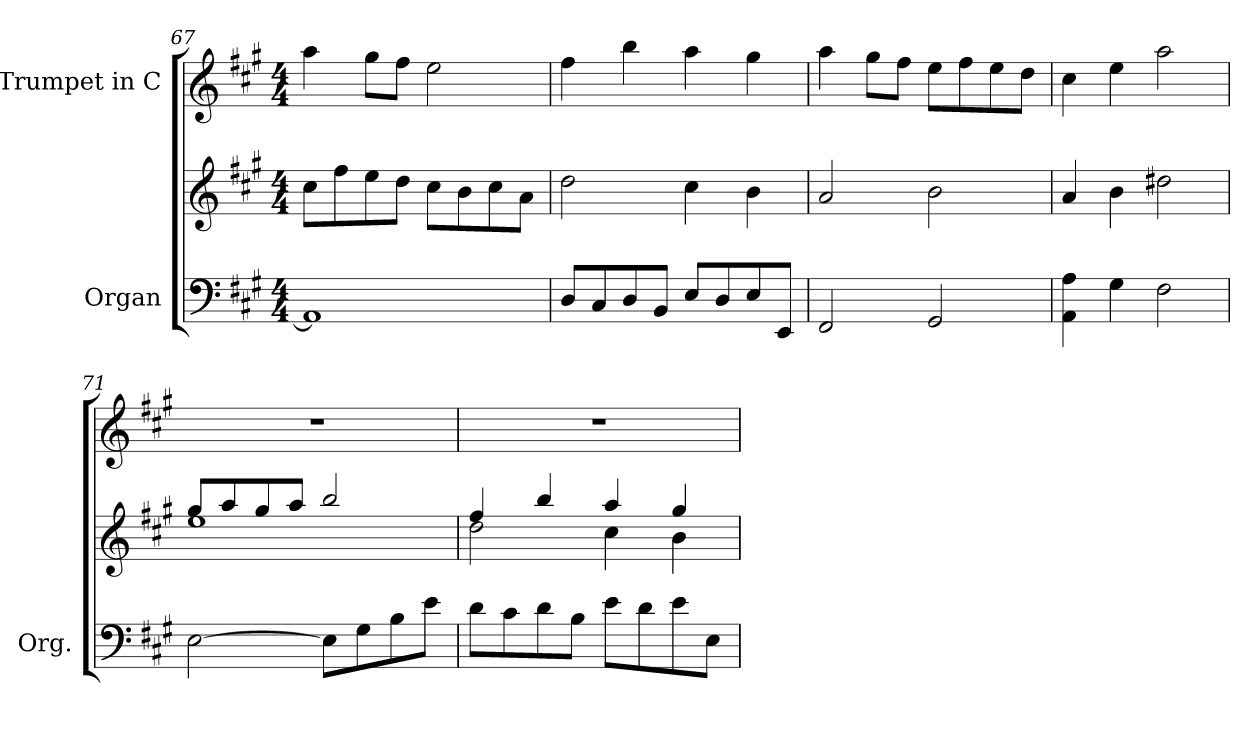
**kern	**kern	**kern
*part2	*part2	*part1
*staff3	*staff2	*staff1
*I"Organ	*	*I"Trumpet in C
*I'Org.	*	*
*clefF4	*clefG2	*clefG2
*k[f#c#g#]	*k[f#c#g#]	*k[f#c#g#]
*A:	*A:	*A:
*M4/4	*M4/4	*M4/4
=67	=67	=67
1AA]	8cc#\L	4aa\
.	8ff#\	.
.	8ee\	8gg#\L
.	8dd\J	8ff#\J
.	8cc#\L	2ee\
.	8b\	.
.	8cc#\	.
.	8a\J	.
=68	=68	=68
8D/L	2dd\	4ff#\
8C#/	.	.
8D/	.	4bb\
8BB/J	.	.
8E/L	4cc#\	4aa\
8D/	.	.
8E/	4b\	4gg#\
8EE/J	.	.
!!LO:LB:g=z
=69	=69	=69
2FF#/	2a/	4aa\
.	.	8gg#\L
.	.	8ff#\J
2GG#/	2b\	8ee\L
.	.	8ff#\
.	.	8ee\
.	.	8dd\J
=70	=70	=70
4AA\ 4A\	4a/	4cc#\
4G#\	4b\	4ee\
2F#\	2dd#X\	2aa\
=71	=71	=71
*	*^	*
[2E\	8gg#/L	1ee	1r
.	8aa/	.	.
.	8gg#/	.	.
.	8aa/J	.	.
8E\L]	2bb/	.	.
8G#\	.	.	.
8B\	.	.	.
8e\J	.	.	.
=72	=72	=72	=72
8d\L	4ff#/	2dd\	1r
8c#\	.	.	.
8d\	4bb/	.	.
8B\J	.	.	.
8e\L	4aa/	4cc#\	.
8d\	.	.	.
8e\	4gg#/	4b\	.
8E\J	.	.	.
*	*v	*v	*
=	=	=
*-	*-	*-
